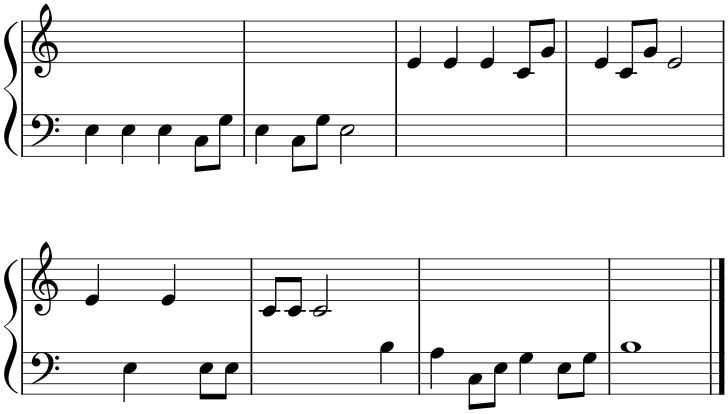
**kern	**kern
*part1	*part1
*staff2	*staff1
*I"Piano	*
*I'Pno.	*
*clefF4	*clefG2
*k[]	*k[]
*M4/4	*M4/4
=1	=1
4E\	1ryy
4E\	.
4E\	.
8C\L	.
8G\J	.
=2	=2
4E\	1ryy
8C\L	.
8G\J	.
2E\	.
=3	=3
1ryy	4e/
.	4e/
.	4e/
.	8c/L
.	8g/J
=4	=4
1ryy	4e/
.	8c/L
.	8g/J
.	2e/
!!LO:LB:g=z
=5	=5
4ryy	4e/
4E\	4ryy
4ryy	4e/
8E\L	4ryy
8E\J	.
=6	=6
2ryy	8c/L
.	8c/J
.	2c/
4ryy	.
4B\	4ryy
=7	=7
4A\	1ryy
8C\L	.
8E\J	.
4G\	.
8E\L	.
8G\J	.
=8	=8
1B	1ryy
==	==
*-	*-
